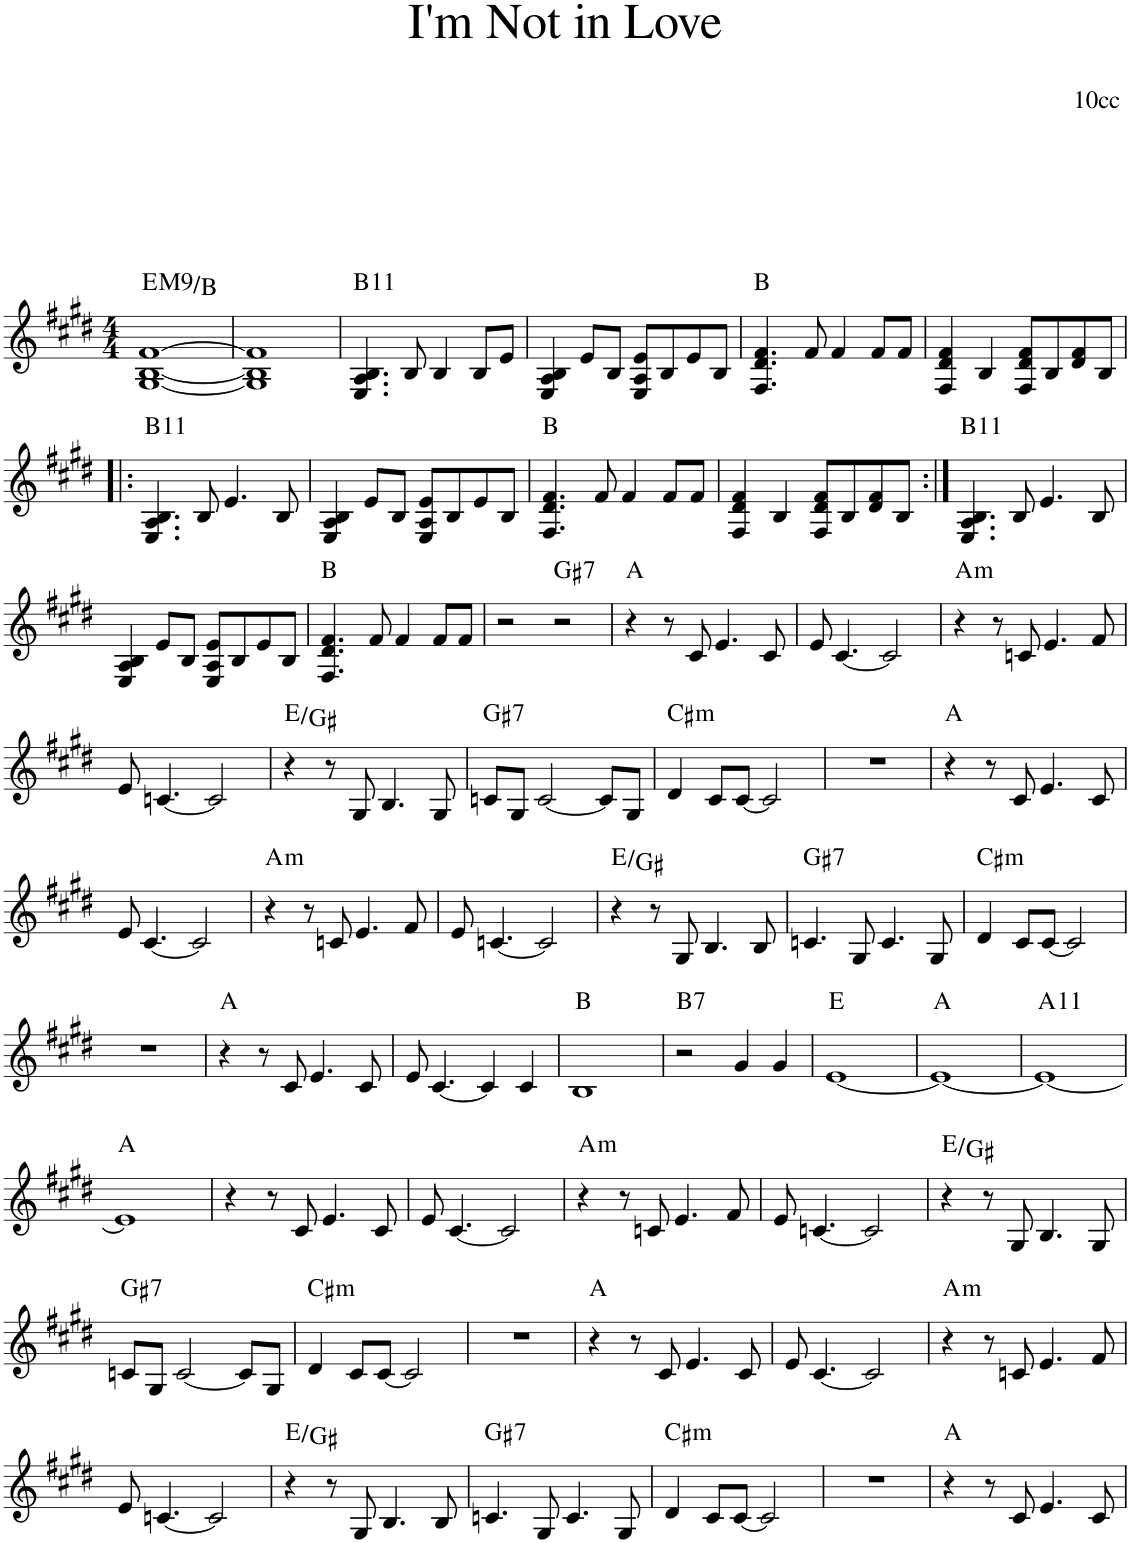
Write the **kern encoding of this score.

**kern	**harte
*part1	*part1
*staff1	*
*I"Piano	*
*I'Pno.	*
*clefG2	*
*k[f#c#g#d#]	*
*M4/4	*
=1	=1
!	!LO:H:kt=M9
[1G# [1B [1f#	E:maj9/5
=2	=2
1G#] 1B] 1f#]	.
=3	=3
!	!LO:H:kt=11
4.E/ 4.A/ 4.B/	B:9(11)
8B/	.
4B/	.
8B/L	.
8e/J	.
=4	=4
4E/ 4A/ 4B/	.
8e/L	.
8B/J	.
8E/ 8A/ 8e/L	.
8B/	.
8e/	.
8B/J	.
=5	=5
4.F#/ 4.d#/ 4.f#/	B:maj
8f#/	.
4f#/	.
8f#/L	.
8f#/J	.
=6	=6
4F#/ 4d#/ 4f#/	.
4B/	.
8F#/ 8d#/ 8f#/L	.
8B/	.
8d#/ 8f#/	.
8B/J	.
!!LO:LB:g=z
=7!|:	=7!|:
!	!LO:H:kt=11
4.E/ 4.A/ 4.B/	B:9(11)
8B/	.
4.e/	.
8B/	.
=8	=8
4E/ 4A/ 4B/	.
8e/L	.
8B/J	.
8E/ 8A/ 8e/L	.
8B/	.
8e/	.
8B/J	.
=9	=9
4.F#/ 4.d#/ 4.f#/	B:maj
8f#/	.
4f#/	.
8f#/L	.
8f#/J	.
=10	=10
4F#/ 4d#/ 4f#/	.
4B/	.
8F#/ 8d#/ 8f#/L	.
8B/	.
8d#/ 8f#/	.
8B/J	.
=11:|!	=11:|!
!	!LO:H:kt=11
4.E/ 4.A/ 4.B/	B:9(11)
8B/	.
4.e/	.
8B/	.
!!LO:LB:g=z
=12	=12
4E/ 4A/ 4B/	.
8e/L	.
8B/J	.
8E/ 8A/ 8e/L	.
8B/	.
8e/	.
8B/J	.
=13	=13
4.F#/ 4.d#/ 4.f#/	B:maj
8f#/	.
4f#/	.
8f#/L	.
8f#/J	.
=14	=14
2r	.
!	!LO:H:kt=7
2r	G#:7
=15	=15
4r	A:maj
8r	.
8c#/	.
4.e/	.
8c#/	.
=16	=16
8e/	.
[4.c#/	.
2c#/]	.
=17	=17
!	!LO:H:kt=m
4r	A:min
8r	.
8cn/	.
4.e/	.
8f#/	.
!!LO:LB:g=z
=18	=18
8e/	.
[4.cn/	.
2c/]	.
=19	=19
4r	E:maj/3
8r	.
8G#/	.
4.B/	.
8G#/	.
=20	=20
!	!LO:H:kt=7
8cn/L	G#:7
8G#/J	.
[2c/	.
8c/L]	.
8G#/J	.
=21	=21
!	!LO:H:kt=m
4d#/	C#:min
8c#/L	.
[8c#/J	.
2c#/]	.
=22	=22
1r	.
=23	=23
4r	A:maj
8r	.
8c#/	.
4.e/	.
8c#/	.
!!LO:LB:g=z
=24	=24
8e/	.
[4.c#/	.
2c#/]	.
=25	=25
!	!LO:H:kt=m
4r	A:min
8r	.
8cn/	.
4.e/	.
8f#/	.
=26	=26
8e/	.
[4.cn/	.
2c/]	.
=27	=27
4r	E:maj/3
8r	.
8G#/	.
4.B/	.
8B/	.
=28	=28
!	!LO:H:kt=7
4.cn/	G#:7
8G#/	.
4.c/	.
8G#/	.
=29	=29
!	!LO:H:kt=m
4d#/	C#:min
8c#/L	.
[8c#/J	.
2c#/]	.
!!LO:LB:g=z
=30	=30
1r	.
=31	=31
4r	A:maj
8r	.
8c#/	.
4.e/	.
8c#/	.
=32	=32
8e/	.
[4.c#/	.
4c#/]	.
4c#/	.
=33	=33
1B	B:maj
=34	=34
!	!LO:H:kt=7
2r	B:7
4g#/	.
4g#/	.
=35	=35
[1e	E:maj
=36	=36
1e_	A:maj
=37	=37
!	!LO:H:kt=11
1e_	A:9(11)
!!LO:LB:g=z
=38	=38
1e]	A:maj
=39	=39
4r	.
8r	.
8c#/	.
4.e/	.
8c#/	.
=40	=40
8e/	.
[4.c#/	.
2c#/]	.
=41	=41
!	!LO:H:kt=m
4r	A:min
8r	.
8cn/	.
4.e/	.
8f#/	.
=42	=42
8e/	.
[4.cn/	.
2c/]	.
=43	=43
4r	E:maj/3
8r	.
8G#/	.
4.B/	.
8G#/	.
!!LO:LB:g=z
=44	=44
!	!LO:H:kt=7
8cn/L	G#:7
8G#/J	.
[2c/	.
8c/L]	.
8G#/J	.
=45	=45
!	!LO:H:kt=m
4d#/	C#:min
8c#/L	.
[8c#/J	.
2c#/]	.
=46	=46
1r	.
=47	=47
4r	A:maj
8r	.
8c#/	.
4.e/	.
8c#/	.
=48	=48
8e/	.
[4.c#/	.
2c#/]	.
=49	=49
!	!LO:H:kt=m
4r	A:min
8r	.
8cn/	.
4.e/	.
8f#/	.
!!LO:LB:g=z
=50	=50
8e/	.
[4.cn/	.
2c/]	.
=51	=51
4r	E:maj/3
8r	.
8G#/	.
4.B/	.
8B/	.
=52	=52
!	!LO:H:kt=7
4.cn/	G#:7
8G#/	.
4.c/	.
8G#/	.
=53	=53
!	!LO:H:kt=m
4d#/	C#:min
8c#/L	.
[8c#/J	.
2c#/]	.
=54	=54
1r	.
=55	=55
4r	A:maj
8r	.
8c#/	.
4.e/	.
8c#/	.
=	=
*-	*-
